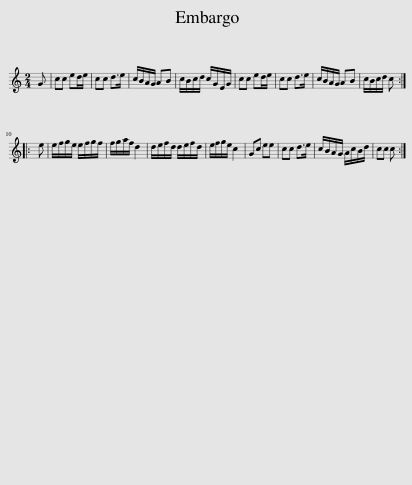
X:1
L:1/8
M:2/4
I:linebreak $
K:C
V:1 treble
V:1
 G | cc ed/e/ | cc d>e | c/B/A/G/ AB | c/B/c/d/ c/G/E/G/ | %5
 cc ed/e/ | cc d>e | c/B/A/G/ AB | c/B/c/d/ c ::$ e | %10
 e/f/g/e/ e/f/g/f/ | f/g/a/f/ d2 | d/e/f/d/ d/e/f/d/ | e/f/g/e/ c2 | Gc ee | %15
 cc d>e | c/B/A/G/ A/c/B/d/ | cc c :| %18
